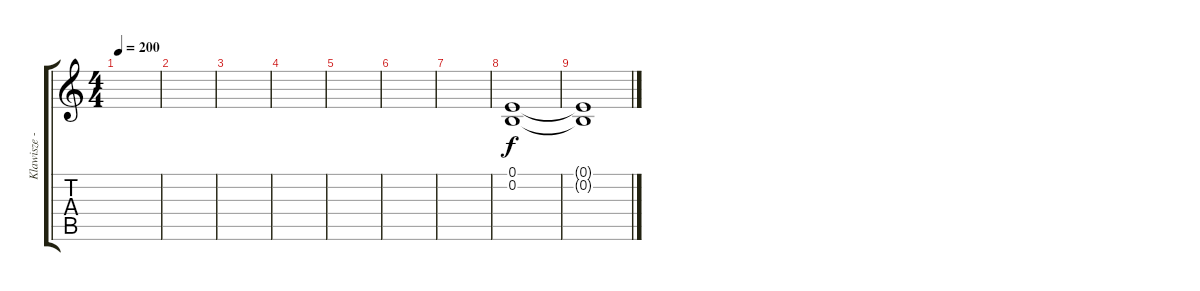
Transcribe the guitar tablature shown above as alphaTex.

\track ("Klawisze - G. Szwałek" "Klawisze -") {instrument drawbarorgan}
\staff {score tabs}
\tuning (E4 B3 G3 D3 A2 E2) {hide}
\ts (4 4)
\tempo 200
\clef g2
\ks c
|
|
|
|
|
|
|
(0.1 0.2).1 |
(0.1{t} 0.2{t}).1
